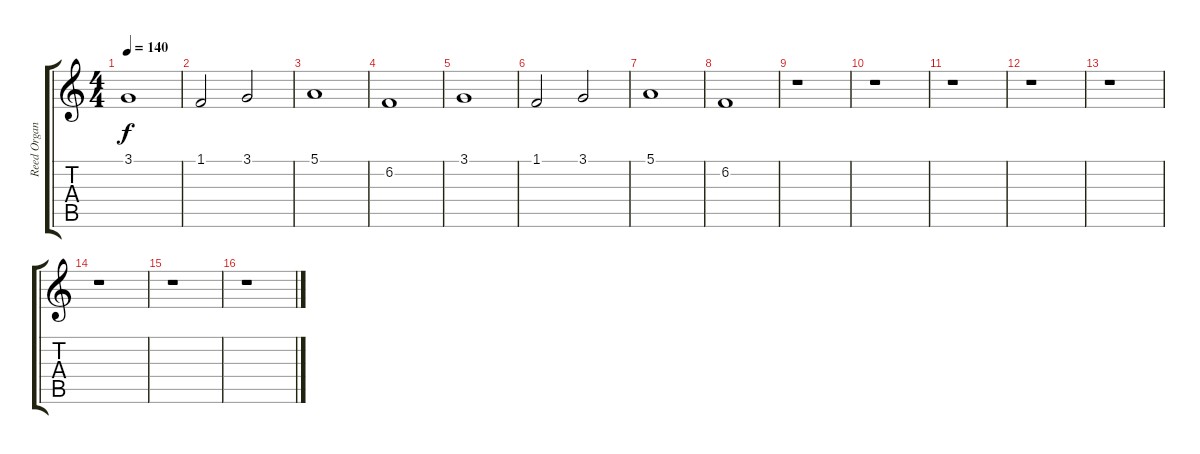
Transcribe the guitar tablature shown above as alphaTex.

\track ("Reed Organ" "Reed Organ") {instrument reedorgan}
\staff {score tabs}
\tuning (E4 B3 G3 D3 A2 E2) {hide}
\ts (4 4)
\tempo 140
\clef g2
\ks c
3.1.1{dy f instrument reedorgan} |
1.1.2 3.1.2 |
5.1.1 |
6.2.1 |
3.1.1 |
1.1.2 3.1.2 |
5.1.1 |
6.2.1 |
r.1 |
r.1 |
r.1 |
r.1 |
r.1 |
r.1 |
r.1 |
r.1
